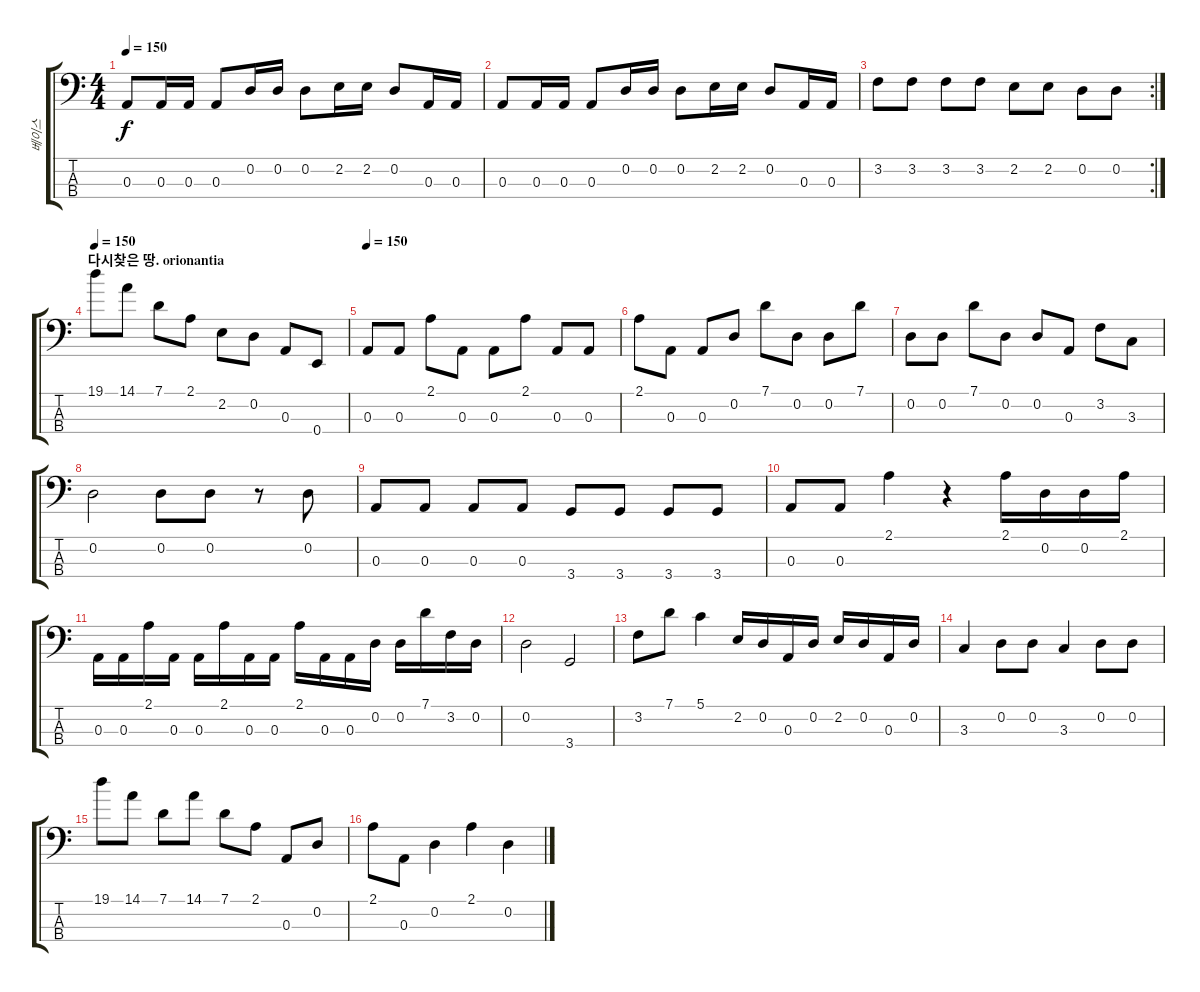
\track ("베이스" "베이스") {instrument electricbassfinger}
\staff {score tabs}
\tuning (G2 D2 A1 E1) {hide}
\ts (4 4)
\tempo 150
\clef f4
\ks c
0.3.8{dy f} 0.3.16 0.3.16 0.3.8 0.2.16 0.2.16 0.2.8 2.2.16 2.2.16 0.2.8 0.3.16 0.3.16 |
0.3.8 0.3.16 0.3.16 0.3.8 0.2.16 0.2.16 0.2.8 2.2.16 2.2.16 0.2.8 0.3.16 0.3.16 |
\rc 2
3.2.8 3.2.8 3.2.8 3.2.8 2.2.8 2.2.8 0.2.8 0.2.8 |
\section ("" "다시찾은 땅. orionantia")
\tempo 150
19.1.8 14.1.8 7.1.8 2.1.8 2.2.8 0.2.8 0.3.8 0.4.8 |
\tempo 150
0.3.8 0.3.8 2.1.8 0.3.8 0.3.8 2.1.8 0.3.8 0.3.8 |
2.1.8 0.3.8 0.3.8 0.2.8 7.1.8 0.2.8 0.2.8 7.1.8 |
0.2.8 0.2.8 7.1.8 0.2.8 0.2.8 0.3.8 3.2.8 3.3.8 |
0.2.2 0.2.8 0.2.8 r.8 0.2.8 |
0.3.8 0.3.8 0.3.8 0.3.8 3.4.8 3.4.8 3.4.8 3.4.8 |
0.3.8 0.3.8 2.1.4 r.4 2.1.16 0.2.16 0.2.16 2.1.16 |
0.3.16 0.3.16 2.1.16 0.3.16 0.3.16 2.1.16 0.3.16 0.3.16 2.1.16 0.3.16 0.3.16 0.2.16 0.2.16 7.1.16 3.2.16 0.2.16 |
0.2.2 3.4.2 |
3.2.8 7.1.8 5.1.4 2.2.16 0.2.16 0.3.16 0.2.16 2.2.16 0.2.16 0.3.16 0.2.16 |
3.3.4 0.2.8 0.2.8 3.3.4 0.2.8 0.2.8 |
19.1.8 14.1.8 7.1.8 14.1.8 7.1.8 2.1.8 0.3.8 0.2.8 |
2.1.8 0.3.8 0.2.4 2.1.4 0.2.4
